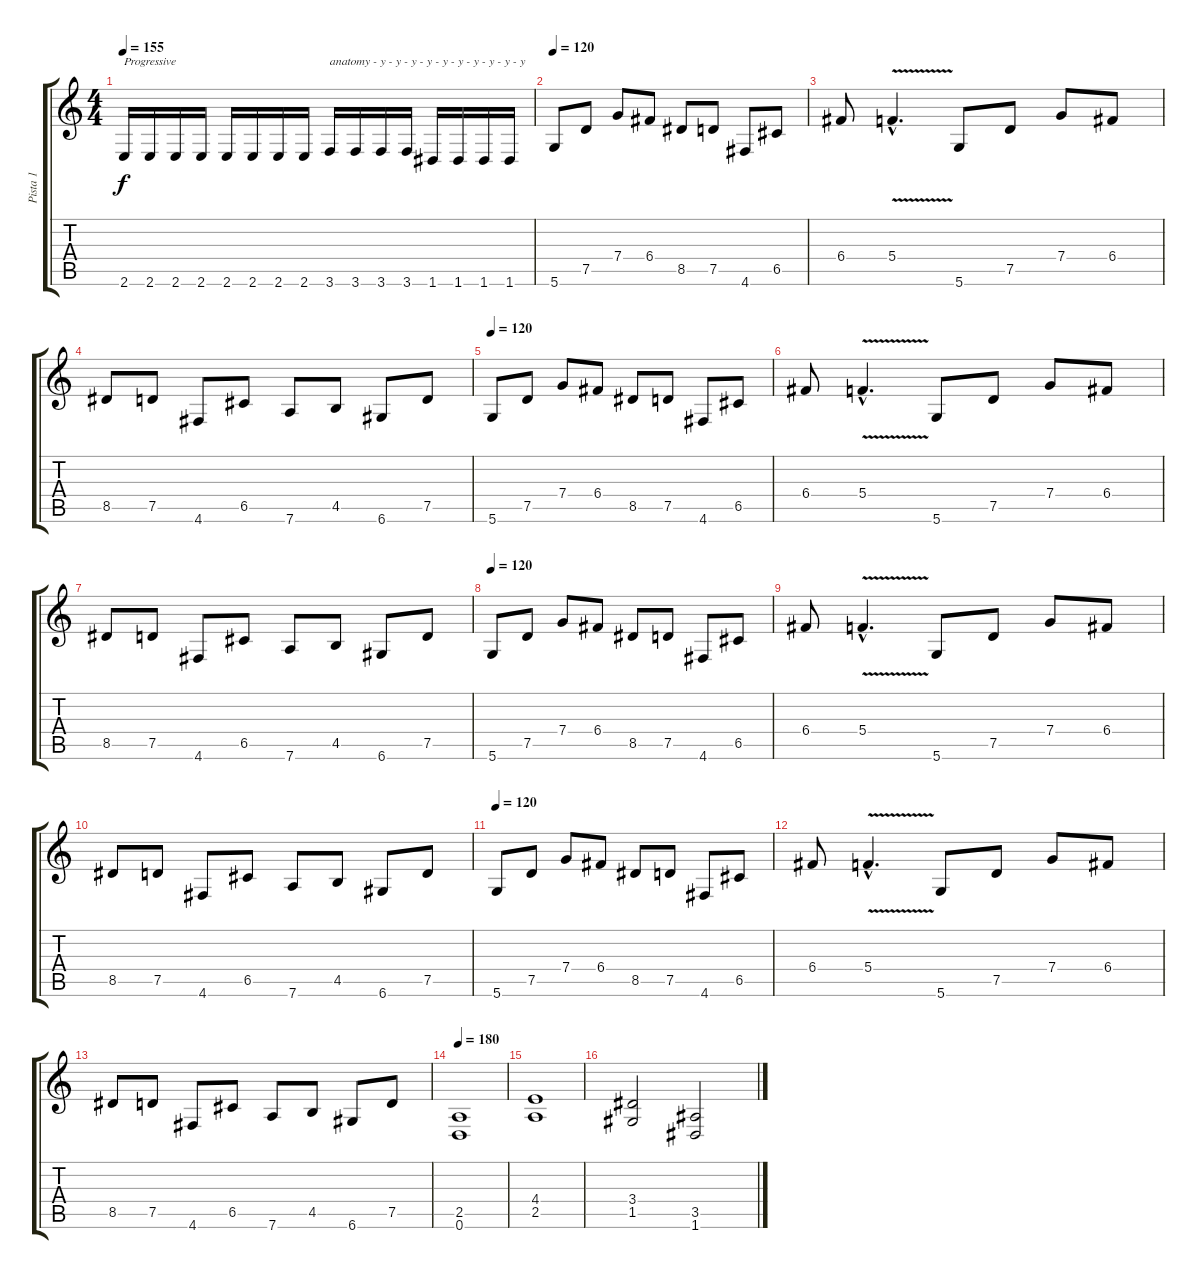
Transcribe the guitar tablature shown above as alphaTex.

\track ("Pista 1" "Pista 1") {instrument distortionguitar}
\staff {score tabs}
\tuning (D4 A3 F3 C3 G2 D2) {hide}
\ts (4 4)
\tempo 155
\clef g2
\ks c
2.6.16{txt "Progressive " dy f} 2.6.16 2.6.16 2.6.16 2.6.16 2.6.16 2.6.16 2.6.16 3.6.16{txt "anatomy - y - y - y - y - y - y - y - y - y - y "} 3.6.16 3.6.16 3.6.16 1.6.16 1.6.16 1.6.16 1.6.16 |
\tempo 120
5.6.8 7.5.8 7.4.8 6.4.8 8.5.8 7.5.8 4.6.8 6.5.8 |
6.4.8 5.4{v hac}.4{d} 5.6.8 7.5.8 7.4.8 6.4.8 |
8.5.8 7.5.8 4.6.8 6.5.8 7.6.8 4.5.8 6.6.8 7.5.8 |
\tempo 120
5.6.8 7.5.8 7.4.8 6.4.8 8.5.8 7.5.8 4.6.8 6.5.8 |
6.4.8 5.4{v hac}.4{d} 5.6.8 7.5.8 7.4.8 6.4.8 |
8.5.8 7.5.8 4.6.8 6.5.8 7.6.8 4.5.8 6.6.8 7.5.8 |
\tempo 120
5.6.8 7.5.8 7.4.8 6.4.8 8.5.8 7.5.8 4.6.8 6.5.8 |
6.4.8 5.4{v hac}.4{d} 5.6.8 7.5.8 7.4.8 6.4.8 |
8.5.8 7.5.8 4.6.8 6.5.8 7.6.8 4.5.8 6.6.8 7.5.8 |
\tempo 120
5.6.8 7.5.8 7.4.8 6.4.8 8.5.8 7.5.8 4.6.8 6.5.8 |
6.4.8 5.4{v hac}.4{d} 5.6.8 7.5.8 7.4.8 6.4.8 |
8.5.8 7.5.8 4.6.8 6.5.8 7.6.8 4.5.8 6.6.8 7.5.8 |
\tempo 180
(2.5 0.6).1 |
(4.4 2.5).1 |
(3.4 1.5).2 (3.5 1.6).2
